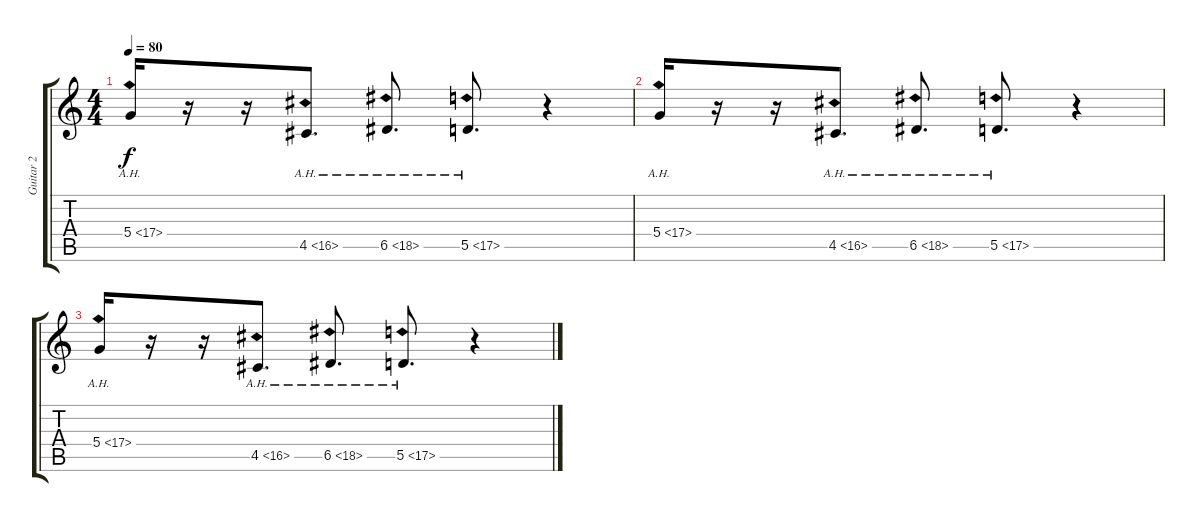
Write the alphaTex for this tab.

\track ("Guitar 2" "Guitar 2") {instrument overdrivenguitar}
\staff {score tabs}
\tuning (E4 B3 G3 D3 A2 E2) {hide}
\ts (4 4)
\tempo 80
\clef g2
\ks c
5.4{ah 12}.16{dy f} r.16 r.16 4.5{ah 12}.8{d} 6.5{ah 12}.8{d} 5.5{ah 12}.8{d} r.4 |
5.4{ah 12}.16 r.16 r.16 4.5{ah 12}.8{d} 6.5{ah 12}.8{d} 5.5{ah 12}.8{d} r.4 |
5.4{ah 12}.16 r.16 r.16 4.5{ah 12}.8{d} 6.5{ah 12}.8{d} 5.5{ah 12}.8{d} r.4
